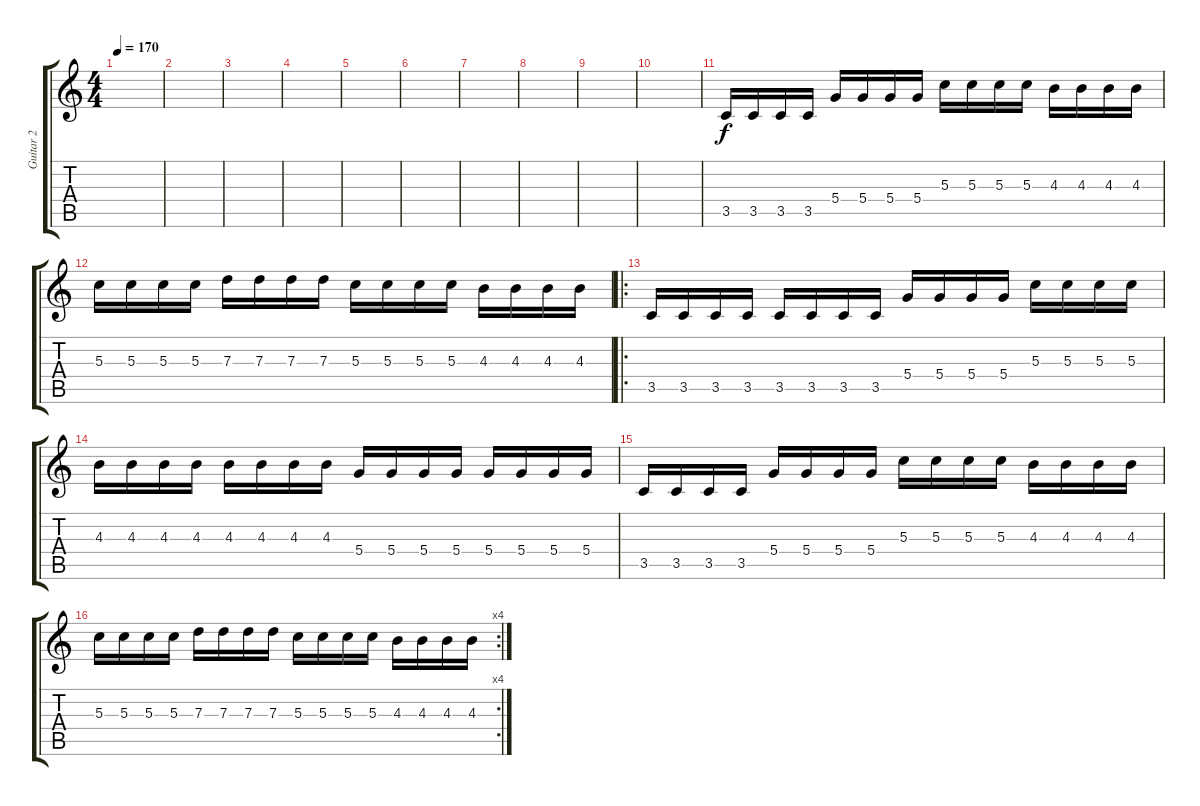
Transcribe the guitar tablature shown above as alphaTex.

\track ("Guitar 2" "Guitar 2") {instrument acousticguitarsteel}
\staff {score tabs}
\tuning (E4 B3 G3 D3 A2 E2) {hide}
\ts (4 4)
\tempo 170
\clef g2
\ks c
|
|
|
|
|
|
|
|
|
|
3.5.16{volume 8 instrument distortionguitar} 3.5.16 3.5.16 3.5.16 5.4.16 5.4.16 5.4.16 5.4.16 5.3.16 5.3.16 5.3.16 5.3.16 4.3.16 4.3.16 4.3.16 4.3.16 |
5.3.16 5.3.16 5.3.16 5.3.16 7.3.16 7.3.16 7.3.16 7.3.16 5.3.16 5.3.16 5.3.16 5.3.16 4.3.16 4.3.16 4.3.16 4.3.16 |
\ro
3.5.16 3.5.16 3.5.16 3.5.16 3.5.16 3.5.16 3.5.16 3.5.16 5.4.16 5.4.16 5.4.16 5.4.16 5.3.16 5.3.16 5.3.16 5.3.16 |
4.3.16 4.3.16 4.3.16 4.3.16 4.3.16 4.3.16 4.3.16 4.3.16 5.4.16 5.4.16 5.4.16 5.4.16 5.4.16 5.4.16 5.4.16 5.4.16 |
3.5.16 3.5.16 3.5.16 3.5.16 5.4.16 5.4.16 5.4.16 5.4.16 5.3.16 5.3.16 5.3.16 5.3.16 4.3.16 4.3.16 4.3.16 4.3.16 |
\rc 4
5.3.16 5.3.16 5.3.16 5.3.16 7.3.16 7.3.16 7.3.16 7.3.16 5.3.16 5.3.16 5.3.16 5.3.16 4.3.16 4.3.16 4.3.16 4.3.16
